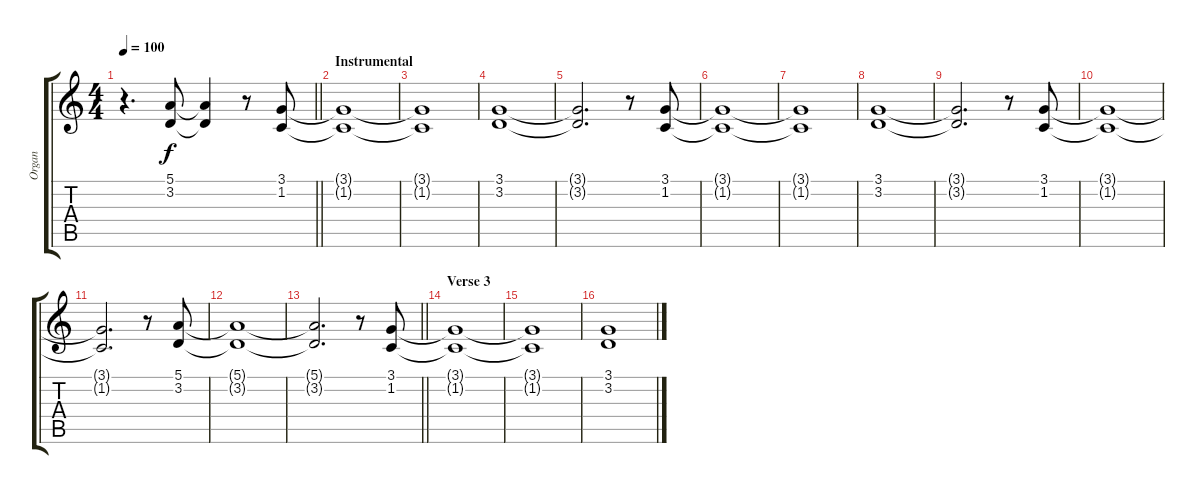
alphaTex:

\track ("Organ" "Organ") {instrument drawbarorgan}
\staff {score tabs}
\tuning (E4 B3 G3 D3 A2 E2) {hide}
\ts (4 4)
\tempo 100
\clef g2
\barLineRight lightlight
\ks c
r.4{d dy f} (5.1 3.2).8 (5.1{t} 3.2{t}).4 r.8 (3.1 1.2).8 |
\section ("" "Instrumental")
(3.1{t} 1.2{t}).1 |
(3.1{t} 1.2{t}).1 |
(3.1 3.2).1 |
(3.1{t} 3.2{t}).2{d} r.8 (3.1 1.2).8 |
(3.1{t} 1.2{t}).1 |
(3.1{t} 1.2{t}).1 |
(3.1 3.2).1 |
(3.1{t} 3.2{t}).2{d} r.8 (3.1 1.2).8 |
(3.1{t} 1.2{t}).1 |
(3.1{t} 1.2{t}).2{d} r.8 (5.1 3.2).8 |
(5.1{t} 3.2{t}).1 |
\barLineRight lightlight
(5.1{t} 3.2{t}).2{d} r.8 (3.1 1.2).8 |
\section ("" "Verse 3")
(3.1{t} 1.2{t}).1 |
(3.1{t} 1.2{t}).1 |
(3.1 3.2).1
